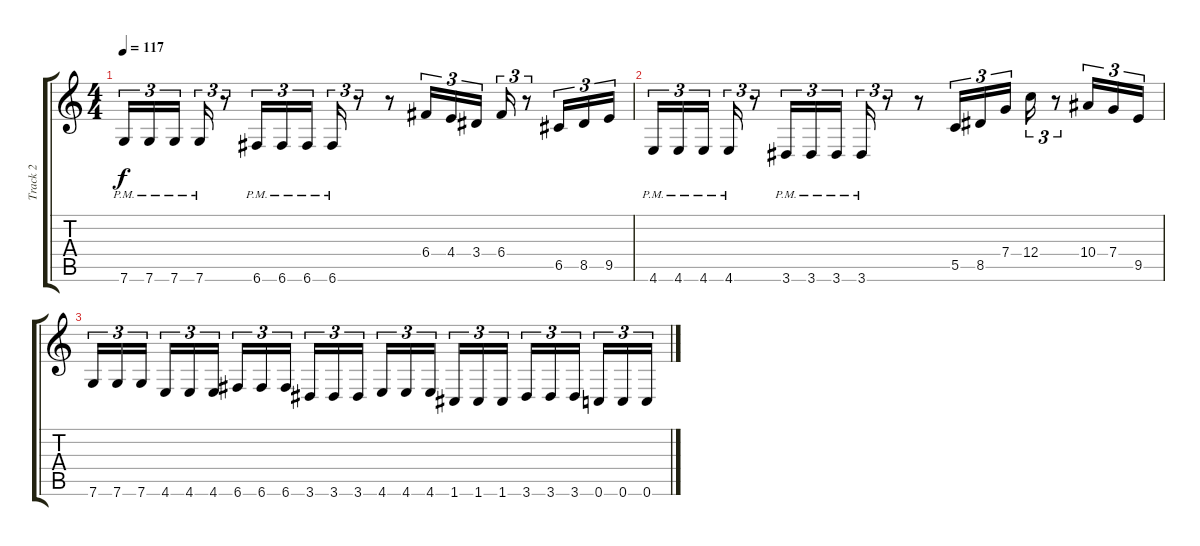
\track ("Track 2" "Track 2") {instrument overdrivenguitar}
\staff {score tabs}
\tuning (D4 A3 F3 C3 G2 C2) {hide}
\ts (4 4)
\tempo 117
\clef g2
\ks c
7.6{pm}.16{tu (3 2) dy f} 7.6{pm}.16{tu (3 2)} 7.6{pm}.16{tu (3 2) beam splitsecondary} 7.6{pm}.16{tu (3 2)} r.8{tu (3 2)} 6.6{pm}.16{tu (3 2)} 6.6{pm}.16{tu (3 2)} 6.6{pm}.16{tu (3 2) beam splitsecondary} 6.6{pm}.16{tu (3 2)} r.8{tu (3 2)} r.8 6.4.16{tu (3 2)} 4.4.16{tu (3 2)} 3.4.16{tu (3 2)} 6.4.16{tu (3 2)} r.8{tu (3 2)} 6.5.16{tu (3 2)} 8.5.16{tu (3 2)} 9.5.16{tu (3 2)} |
4.6{pm}.16{tu (3 2)} 4.6{pm}.16{tu (3 2)} 4.6{pm}.16{tu (3 2) beam splitsecondary} 4.6{pm}.16{tu (3 2)} r.8{tu (3 2)} 3.6{pm}.16{tu (3 2)} 3.6{pm}.16{tu (3 2)} 3.6{pm}.16{tu (3 2) beam splitsecondary} 3.6{pm}.16{tu (3 2)} r.8{tu (3 2)} r.8 5.5.16{tu (3 2)} 8.5.16{tu (3 2)} 7.4.16{tu (3 2)} 12.4.16{tu (3 2)} r.8{tu (3 2)} 10.4.16{tu (3 2)} 7.4.16{tu (3 2)} 9.5.16{tu (3 2)} |
7.6.16{tu (3 2)} 7.6.16{tu (3 2)} 7.6.16{tu (3 2) beam splitsecondary} 4.6.16{tu (3 2)} 4.6.16{tu (3 2)} 4.6.16{tu (3 2)} 6.6.16{tu (3 2)} 6.6.16{tu (3 2)} 6.6.16{tu (3 2) beam splitsecondary} 3.6.16{tu (3 2)} 3.6.16{tu (3 2)} 3.6.16{tu (3 2)} 4.6.16{tu (3 2)} 4.6.16{tu (3 2)} 4.6.16{tu (3 2) beam splitsecondary} 1.6.16{tu (3 2)} 1.6.16{tu (3 2)} 1.6.16{tu (3 2)} 3.6.16{tu (3 2)} 3.6.16{tu (3 2)} 3.6.16{tu (3 2) beam splitsecondary} 0.6.16{tu (3 2)} 0.6.16{tu (3 2)} 0.6.16{tu (3 2)}
